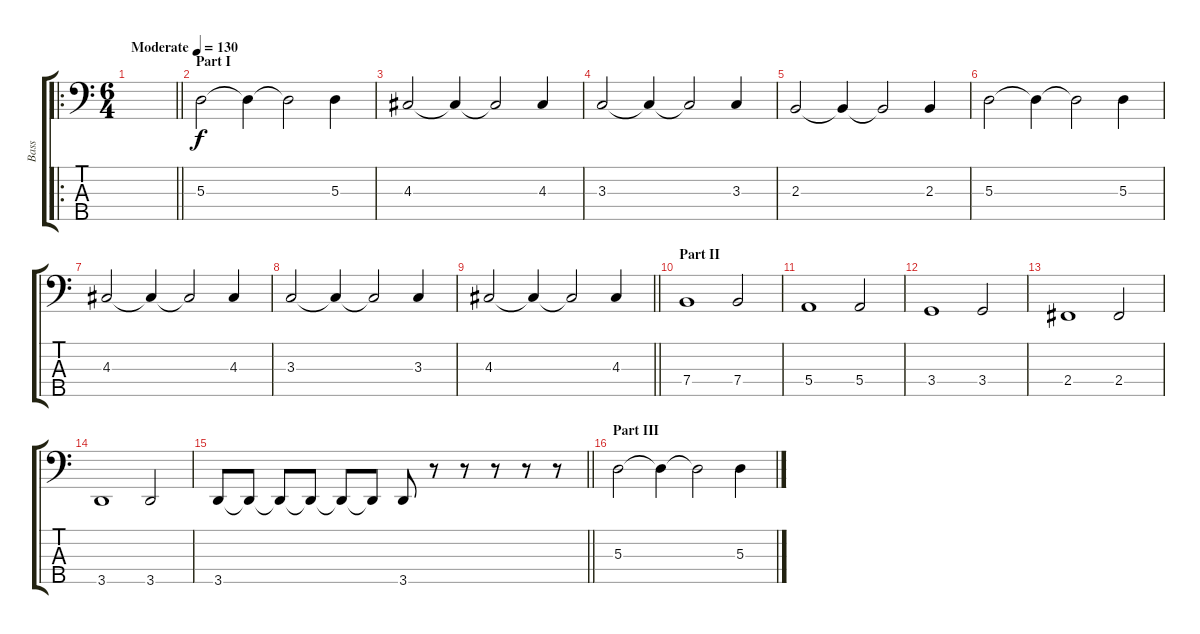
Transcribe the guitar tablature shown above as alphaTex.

\track ("Bass" "Bass") {instrument electricbassfinger}
\staff {score tabs}
\tuning (G2 D2 A1 E1 B0) {hide}
\ro
\ts (6 4)
\tempo (130 "Moderate")
\clef f4
\barLineRight lightlight
\ks c
|
\section ("" "Part I")
5.3.2 5.3{t}.4 5.3{t}.2 5.3.4 |
4.3.2 4.3{t}.4 4.3{t}.2 4.3.4 |
3.3.2 3.3{t}.4 3.3{t}.2 3.3.4 |
2.3.2 2.3{t}.4 2.3{t}.2 2.3.4 |
5.3.2 5.3{t}.4 5.3{t}.2 5.3.4 |
4.3.2 4.3{t}.4 4.3{t}.2 4.3.4 |
3.3.2 3.3{t}.4 3.3{t}.2 3.3.4 |
\barLineRight lightlight
4.3.2 4.3{t}.4 4.3{t}.2 4.3.4 |
\section ("" "Part II")
7.4.1 7.4.2 |
5.4.1 5.4.2 |
3.4.1 3.4.2 |
2.4.1 2.4.2 |
3.5.1 3.5.2 |
\barLineRight lightlight
3.5.8 3.5{t}.8 3.5{t}.8 3.5{t}.8 3.5{t}.8 3.5{t}.8 3.5.8 r.8 r.8 r.8 r.8 r.8 |
\section ("" "Part III")
5.3.2 5.3{t}.4 5.3{t}.2 5.3.4
